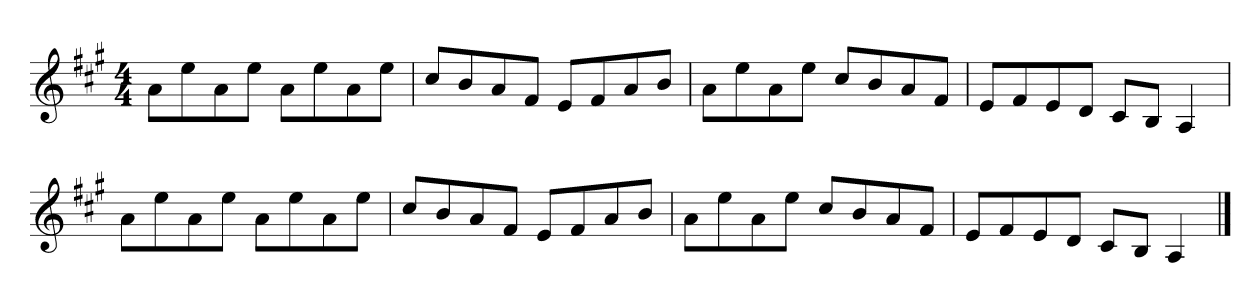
**kern
*part1
*staff1
*clefG2
*k[f#c#g#]
*M4/4
=
8a\L
8ee\
8a\
8ee\J
8a\L
8ee\
8a\
8ee\J
=
8cc#/L
8b/
8a/
8f#/J
8e/L
8f#/
8a/
8b/J
=
8a\L
8ee\
8a\
8ee\J
8cc#/L
8b/
8a/
8f#/J
=
8e/L
8f#/
8e/
8d/J
8c#/L
8B/J
4A/
=
8a\L
8ee\
8a\
8ee\J
8a\L
8ee\
8a\
8ee\J
=
8cc#/L
8b/
8a/
8f#/J
8e/L
8f#/
8a/
8b/J
=
8a\L
8ee\
8a\
8ee\J
8cc#/L
8b/
8a/
8f#/J
=
8e/L
8f#/
8e/
8d/J
8c#/L
8B/J
4A/
==
*-
